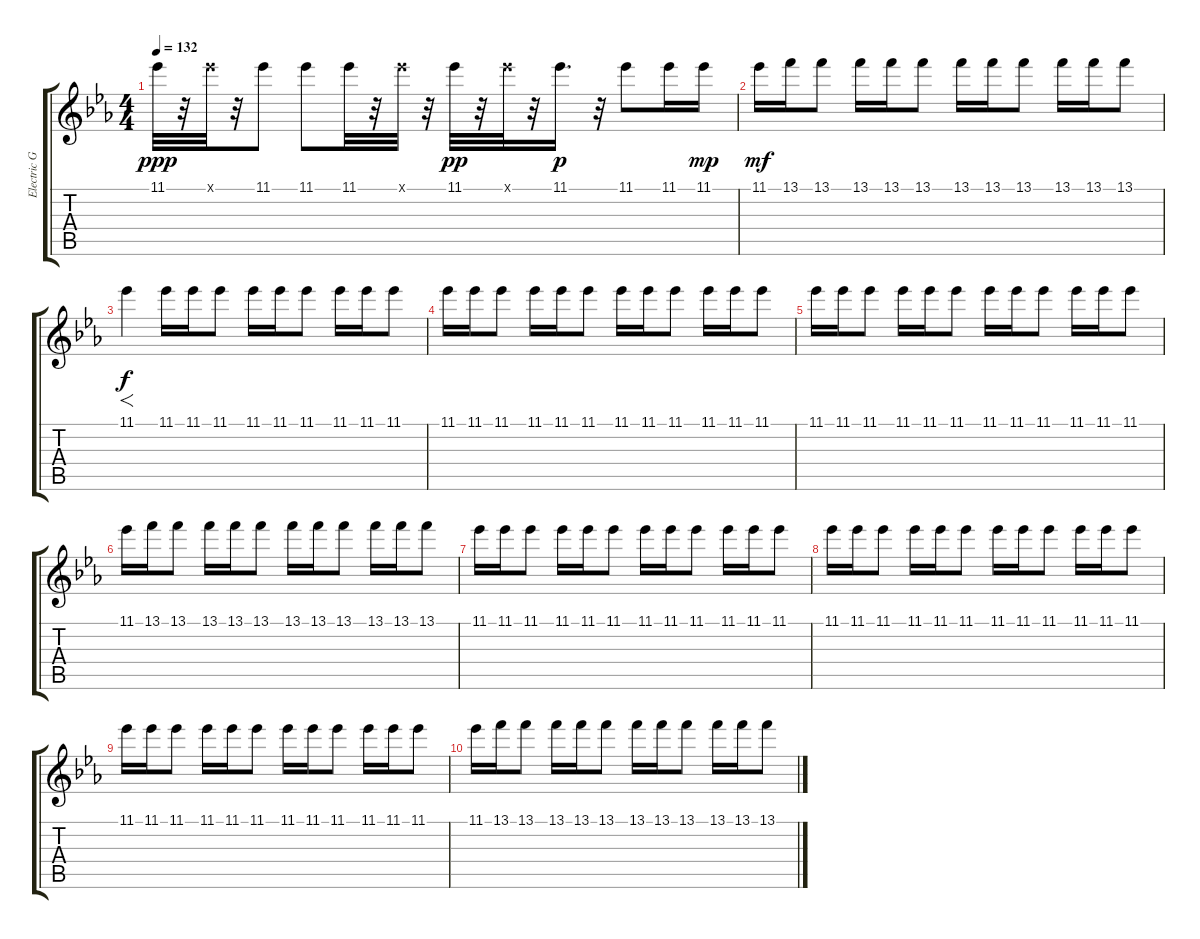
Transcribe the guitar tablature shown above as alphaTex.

\track ("Electric Guitar" "Electric G") {instrument distortionguitar}
\staff {score tabs}
\tuning (E4 B3 G3 D3 A2 E2) {hide}
\ts (4 4)
\tempo 132
\clef g2
\ks eb
11.1.32{dy ppp} r.32 11.1{x}.32 r.32 11.1.8 11.1.8 11.1.32 r.32 11.1{x}.32 r.32 11.1.32{dy pp} r.32 11.1{x}.32 r.32 11.1.16{d dy p} r.32 11.1.8 11.1.16 11.1.16{dy mp} |
11.1.16{dy mf} 13.1.16 13.1.8 13.1.16 13.1.16 13.1.8 13.1.16 13.1.16 13.1.8 13.1.16 13.1.16 13.1.8 |
11.1.4{f dy f} 11.1.16 11.1.16 11.1.8 11.1.16 11.1.16 11.1.8 11.1.16 11.1.16 11.1.8 |
11.1.16 11.1.16 11.1.8 11.1.16 11.1.16 11.1.8 11.1.16 11.1.16 11.1.8 11.1.16 11.1.16 11.1.8 |
11.1.16 11.1.16 11.1.8 11.1.16 11.1.16 11.1.8 11.1.16 11.1.16 11.1.8 11.1.16 11.1.16 11.1.8 |
11.1.16 13.1.16 13.1.8 13.1.16 13.1.16 13.1.8 13.1.16 13.1.16 13.1.8 13.1.16 13.1.16 13.1.8 |
11.1.16 11.1.16 11.1.8 11.1.16 11.1.16 11.1.8 11.1.16 11.1.16 11.1.8 11.1.16 11.1.16 11.1.8 |
11.1.16 11.1.16 11.1.8 11.1.16 11.1.16 11.1.8 11.1.16 11.1.16 11.1.8 11.1.16 11.1.16 11.1.8 |
11.1.16 11.1.16 11.1.8 11.1.16 11.1.16 11.1.8 11.1.16 11.1.16 11.1.8 11.1.16 11.1.16 11.1.8 |
11.1.16 13.1.16 13.1.8 13.1.16 13.1.16 13.1.8 13.1.16 13.1.16 13.1.8 13.1.16 13.1.16 13.1.8
